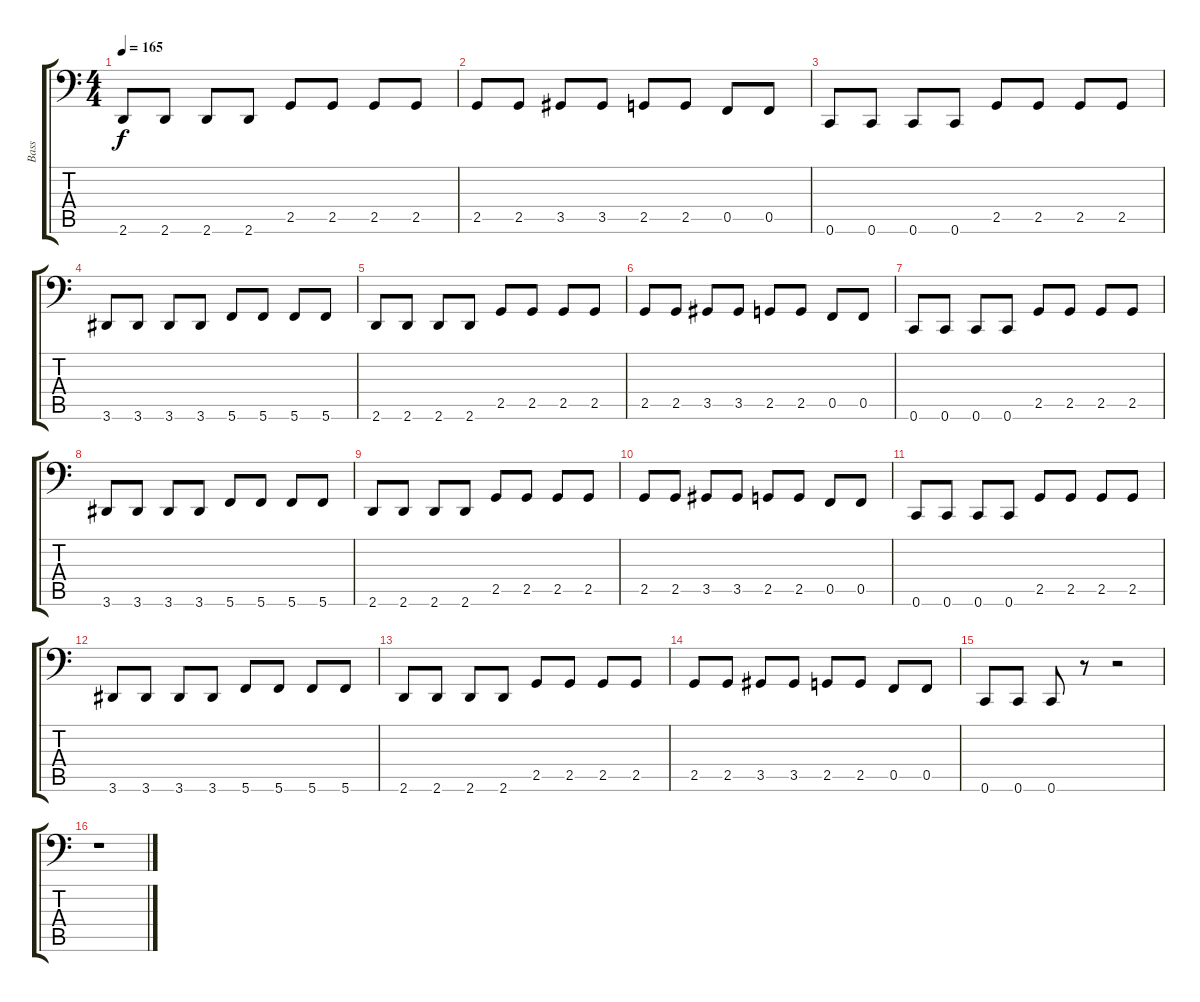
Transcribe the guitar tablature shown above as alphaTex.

\track ("Bass" "Bass") {instrument electricbasspick}
\staff {score tabs}
\tuning (C3 G2 Eb2 Bb1 F1 C1) {hide}
\ts (4 4)
\tempo 165
\clef f4
\ks c
2.6.8{dy f} 2.6.8 2.6.8 2.6.8 2.5.8 2.5.8 2.5.8 2.5.8 |
2.5.8 2.5.8 3.5.8 3.5.8 2.5.8 2.5.8 0.5.8 0.5.8 |
0.6.8 0.6.8 0.6.8 0.6.8 2.5.8 2.5.8 2.5.8 2.5.8 |
3.6.8 3.6.8 3.6.8 3.6.8 5.6.8 5.6.8 5.6.8 5.6.8 |
2.6.8 2.6.8 2.6.8 2.6.8 2.5.8 2.5.8 2.5.8 2.5.8 |
2.5.8 2.5.8 3.5.8 3.5.8 2.5.8 2.5.8 0.5.8 0.5.8 |
0.6.8 0.6.8 0.6.8 0.6.8 2.5.8 2.5.8 2.5.8 2.5.8 |
3.6.8 3.6.8 3.6.8 3.6.8 5.6.8 5.6.8 5.6.8 5.6.8 |
2.6.8 2.6.8 2.6.8 2.6.8 2.5.8 2.5.8 2.5.8 2.5.8 |
2.5.8 2.5.8 3.5.8 3.5.8 2.5.8 2.5.8 0.5.8 0.5.8 |
0.6.8 0.6.8 0.6.8 0.6.8 2.5.8 2.5.8 2.5.8 2.5.8 |
3.6.8 3.6.8 3.6.8 3.6.8 5.6.8 5.6.8 5.6.8 5.6.8 |
2.6.8 2.6.8 2.6.8 2.6.8 2.5.8 2.5.8 2.5.8 2.5.8 |
2.5.8 2.5.8 3.5.8 3.5.8 2.5.8 2.5.8 0.5.8 0.5.8 |
0.6.8 0.6.8 0.6.8 r.8 r.2 |
r.1
